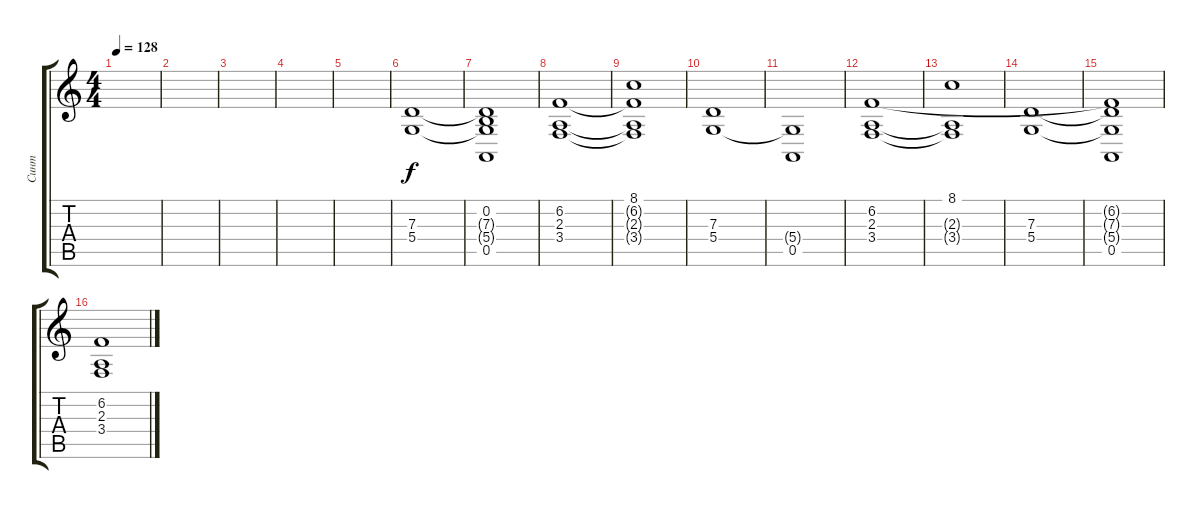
\track ("Синт" "Синт") {instrument pad1newage}
\staff {score tabs}
\tuning (E4 B3 G3 D3 A2 E2) {hide}
\ts (4 4)
\tempo 128
\clef g2
\ks c
|
|
|
|
|
(7.3 5.4).1 |
(0.2 7.3{t} 5.4{t} 0.5).1 |
(6.2 2.3 3.4).1 |
(8.1 6.2{t} 2.3{t} 3.4{t}).1 |
(7.3 5.4).1 |
(5.4{t} 0.5).1 |
(6.2 2.3 3.4).1 |
(8.1 2.3{t} 3.4{t}).1 |
(7.3 5.4).1 |
(6.2{t} 7.3{t} 5.4{t} 0.5).1 |
(6.2 2.3 3.4).1
